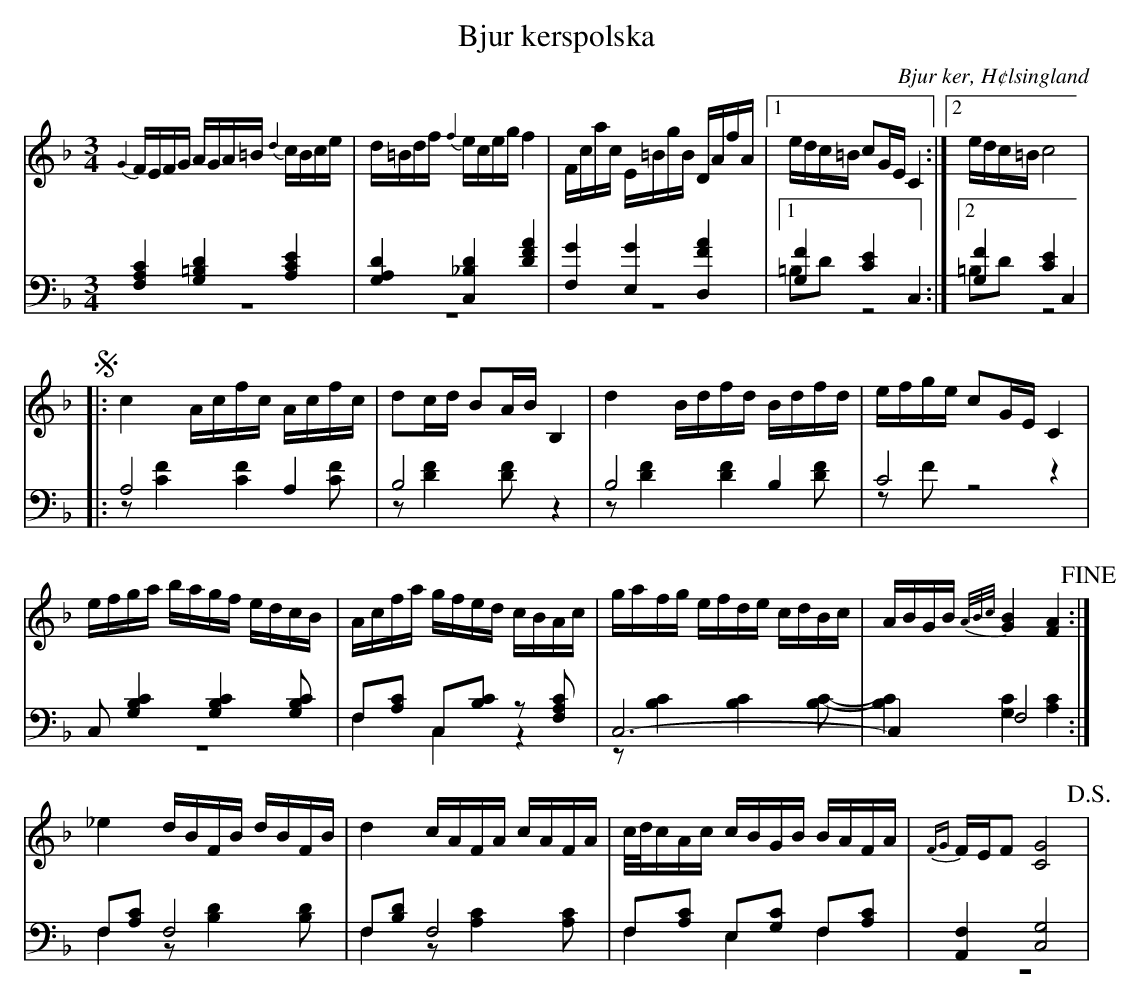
X:1
T: Bjur kerspolska
O: Bjur ker, H¢lsingland
M: 3/4
L: 1/16
K: F
V:1
V:2
V:3 merge
V:1
{G2}FEFG AGA=B {d2}cBce|d=Bdf {f2}eceg f4|Fcac E=BgB DAfA|1 edc=B c2GE C4:|2 edc=B c8 |
!segno! |:c4 Acfc Acfc|d2cd B2AB B,4|d4 Bdfd Bdfd|efge c2GE C4|
efga bagf edcB|Acfa gfed cBAc|gafg efde cdBc|ABGB {A/B/c/}[G4B4] [F4A4] !fine!:|
_e4 dBFB dBFB|d4 cAFA cAFA|c/d/cAc cBGB BAFA|{FG}FEF2 [C8G8] !D.S.!|
V:2 clef=bass
[F,4A,4C4] [G,4=B,4D4] [A,4C4E4]|[G,4A,4D4] [C,4_B,4D4] [D4F4A4]|[F,4G4] [E,4G4] [D,4F4A4]|1 [G,4F4] [C4E4] C,4:|2 [G,4F4] [C4E4] C,4 |
|:A,8 A,4|B,8 z4|B,8  B,4|C8 z4|
C,2 [G,4B,4C4] [G,4B,4C4] [G,2B,2C2]|F,2[A,2C2] C,2[B,2C2] z2 [F,2A,2C2]|C,12-|C,4 F,8:|
F,2[A,2C2] F,8|F,2[B,2D2] F,8|F,2[A,2C2] E,2[G,2C2] F,2[A,2C2]|[A,,4F,4] [C,8G,8] |
V:3 clef=bass
z12|z12|z12|1 =B,2D2 z8:|2 =B,2D2 z8|
|:z2 [C4F4] [C4F4] [C2F2]|z2 [D4F4] [D2F2] z4|z2 [D4F4] [D4F4] [D2F2]|z2 F2 z8|
z12|F,4 C,4 z4|z2 [B,4C4] [B,4C4] [B,2C2]-|[B,4C4] [G,4C4] [A,4C4]:|
F,4 z2 [B,4D4] [B,2D2]|F,4 z2 [A,4C4] [A,2C2]|F,4 E,4 F,4|z12|
